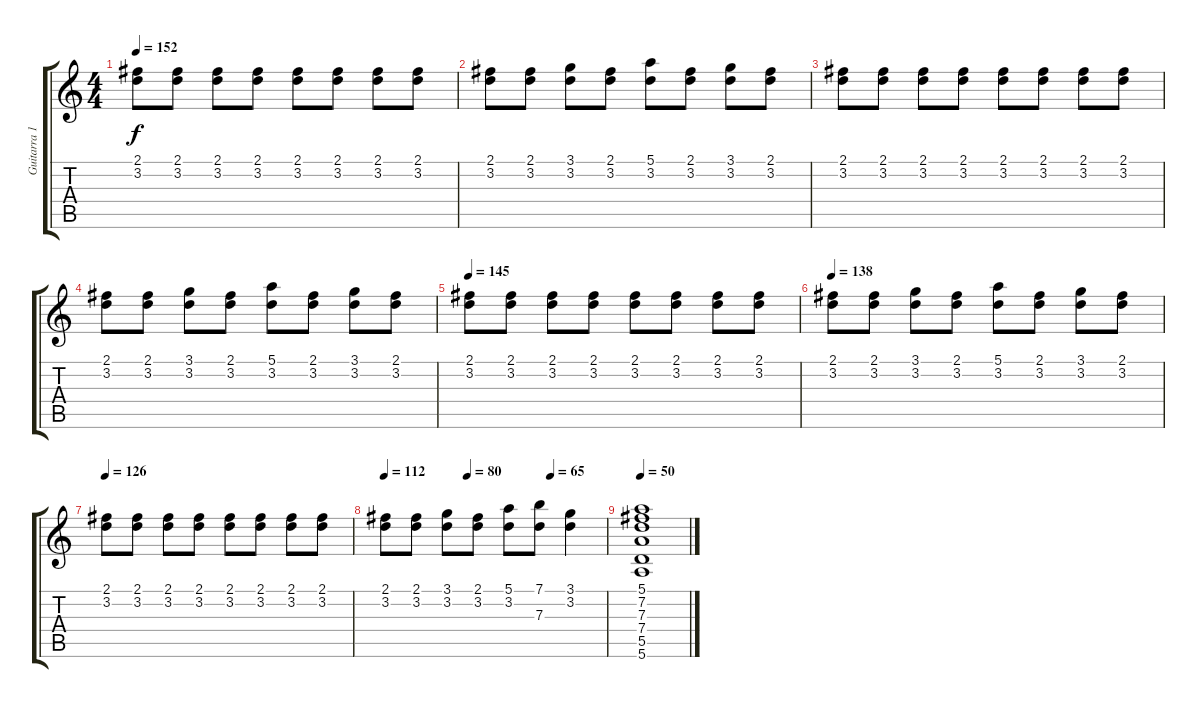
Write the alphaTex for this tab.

\track ("Guitarra 1" "Guitarra 1") {instrument acousticguitarsteel}
\staff {score tabs}
\tuning (E4 B3 G3 D3 A2 E2) {hide}
\ts (4 4)
\tempo 152
\clef g2
\ks c
(2.1 3.2).8{dy f} (2.1 3.2).8 (2.1 3.2).8 (2.1 3.2).8 (2.1 3.2).8 (2.1 3.2).8 (2.1 3.2).8 (2.1 3.2).8 |
(2.1 3.2).8 (2.1 3.2).8 (3.1 3.2).8 (2.1 3.2).8 (5.1 3.2).8 (2.1 3.2).8 (3.1 3.2).8 (2.1 3.2).8 |
(2.1 3.2).8 (2.1 3.2).8 (2.1 3.2).8 (2.1 3.2).8 (2.1 3.2).8 (2.1 3.2).8 (2.1 3.2).8 (2.1 3.2).8 |
(2.1 3.2).8 (2.1 3.2).8 (3.1 3.2).8 (2.1 3.2).8 (5.1 3.2).8 (2.1 3.2).8 (3.1 3.2).8 (2.1 3.2).8 |
\tempo 145
(2.1 3.2).8 (2.1 3.2).8 (2.1 3.2).8 (2.1 3.2).8 (2.1 3.2).8 (2.1 3.2).8 (2.1 3.2).8 (2.1 3.2).8 |
\tempo 138
(2.1 3.2).8 (2.1 3.2).8 (3.1 3.2).8 (2.1 3.2).8 (5.1 3.2).8 (2.1 3.2).8 (3.1 3.2).8 (2.1 3.2).8 |
\tempo 126
(2.1 3.2).8 (2.1 3.2).8 (2.1 3.2).8 (2.1 3.2).8 (2.1 3.2).8 (2.1 3.2).8 (2.1 3.2).8 (2.1 3.2).8 |
\tempo 112
\tempo (80 0.375)
\tempo (65 0.75)
(2.1 3.2).8 (2.1 3.2).8 (3.1 3.2).8 (2.1 3.2).8 (5.1 3.2).8 (7.1 7.3).8 (3.1 3.2).4 |
\tempo 50
(5.1 7.2 7.3 7.4 5.5 5.6).1
